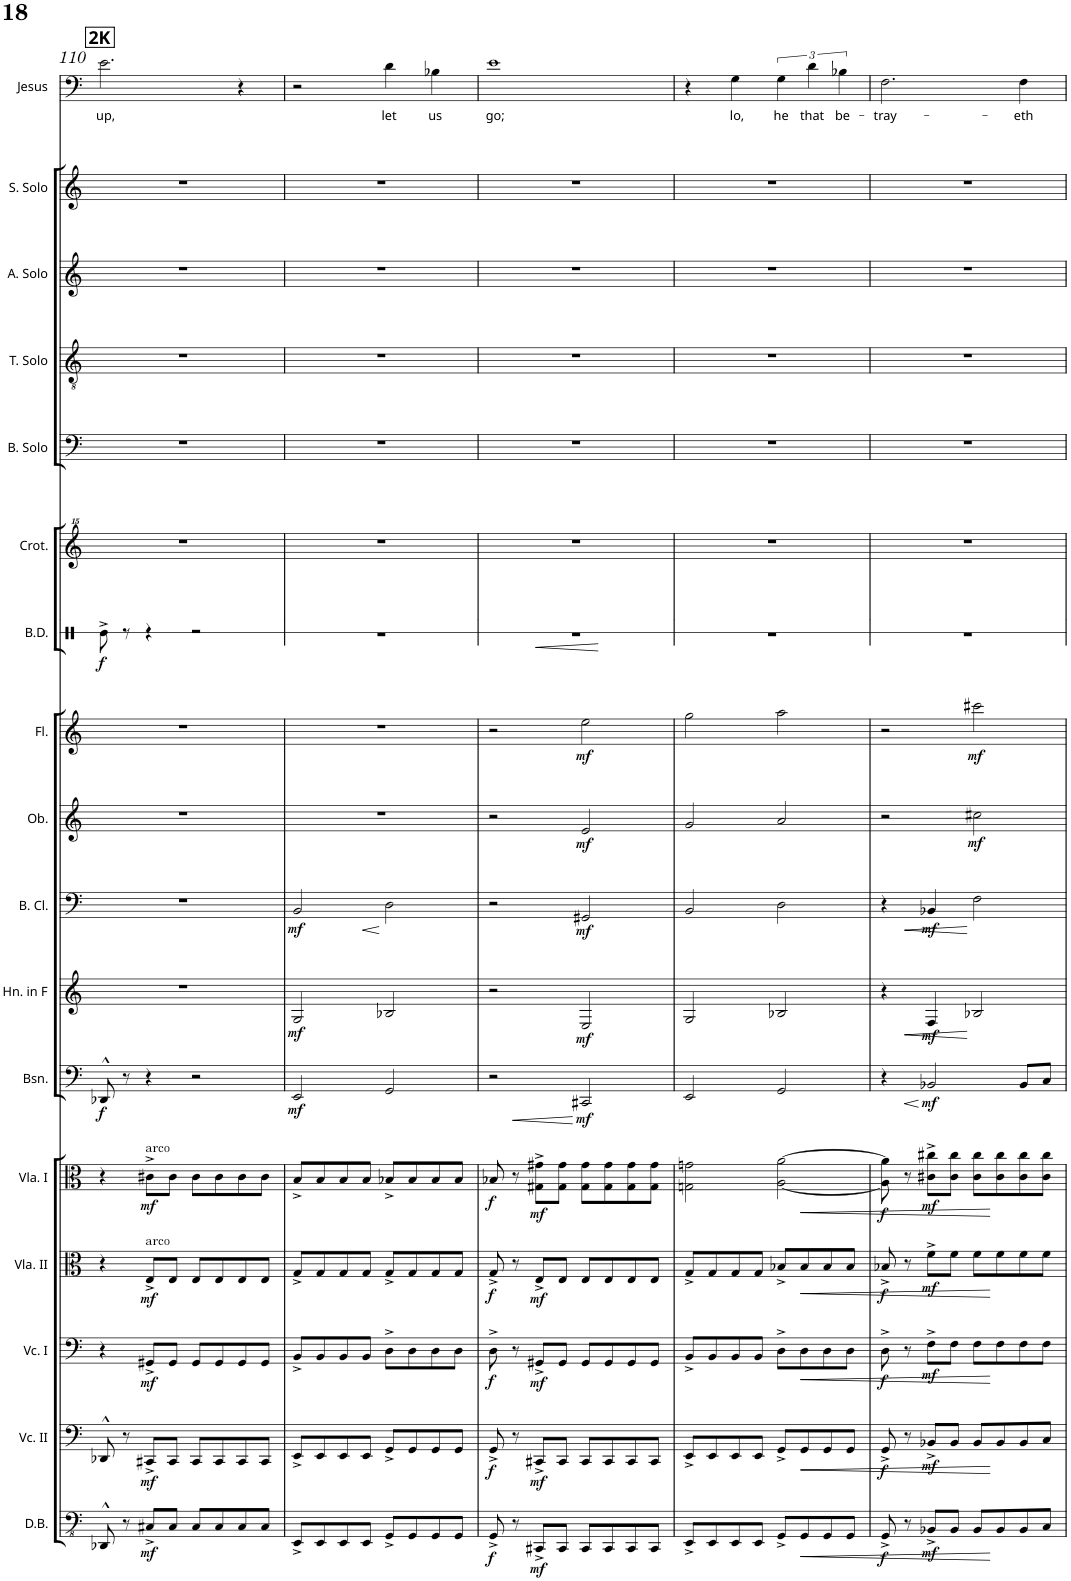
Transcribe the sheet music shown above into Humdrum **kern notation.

**kern	**dynam	**kern	**dynam	**kern	**dynam	**kern	**dynam	**kern	**dynam	**kern	**dynam	**kern	**dynam	**kern	**dynam	**kern	**dynam	**kern	**dynam	**kern	**dynam	**kern	**kern	**kern	**kern	**kern	**kern	**text
*part17	*part17	*part16	*part16	*part15	*part15	*part14	*part14	*part13	*part13	*part12	*part12	*part11	*part11	*part10	*part10	*part9	*part9	*part8	*part8	*part7	*part7	*part6	*part5	*part4	*part3	*part2	*part1	*part1
*staff17	*staff17	*staff16	*staff16	*staff15	*staff15	*staff14	*staff14	*staff13	*staff13	*staff12	*staff12	*staff11	*staff11	*staff10	*staff10	*staff9	*staff9	*staff8	*staff8	*staff7	*staff7	*staff6	*staff5	*staff4	*staff3	*staff2	*staff1	*staff1
*I"Double Bass	*	*I"Violoncello II	*	*I"Violoncello I	*	*I"Viola II	*	*I"Viola I	*	*I"Bassoon	*	*I"Horn in F	*	*I"Clarinet in Bb	*	*I"Oboe	*	*I"Flute	*	*I"Bass Drum	*	*I"Crotales	*I"Bass Solo	*I"Tenor Solo	*I"Alto Solo	*I"Soprano Solo	*I"Jesus (Baritone Solo)	*
*I'D.B.	*	*I'Vc. II	*	*I'Vc. I	*	*I'Vla. II	*	*I'Vla. I	*	*I'Bsn.	*	*I'Hn. in F	*	*I'Cl. in Bb	*	*I'Ob.	*	*I'Fl.	*	*I'B.D.	*	*I'Crot.	*I'B. Solo	*I'T. Solo	*I'A. Solo	*I'S. Solo	*I'Jesus	*
!!LO:PB:g=z
*clefFv4	*	*clefF4	*	*clefF4	*	*clefC3	*	*clefC3	*	*clefF4	*	*clefG2	*	*clefF4	*	*clefG2	*	*clefG2	*	*clefX	*	*clefG^^2	*clefF4	*clefGv2	*clefG2	*clefG2	*clefF4	*
*Trd7c12	*	*	*	*	*	*	*	*	*	*	*	*Trd4c7	*	*Trd1c2	*	*	*	*	*	*	*	*	*	*	*	*	*	*
*k[]	*	*k[]	*	*k[]	*	*k[]	*	*k[]	*	*k[]	*	*k[]	*	*k[]	*	*k[]	*	*k[]	*	*k[]	*	*k[]	*k[]	*k[]	*k[]	*k[]	*k[]	*
*M4/4	*	*M4/4	*	*M4/4	*	*M4/4	*	*M4/4	*	*M4/4	*	*M4/4	*	*M4/4	*	*M4/4	*	*M4/4	*	*M4/4	*	*M4/4	*M4/4	*M4/4	*M4/4	*M4/4	*M4/4	*
!!LO:REH:place=s1:a:B:cj:fs=14:t=2K
=110	=110	=110	=110	=110	=110	=110	=110	=110	=110	=110	=110	=110	=110	=110	=110	=110	=110	=110	=110	=110	=110	=110	=110	=110	=110	=110	=110	=110
!	!	!	!	!	!	!	!	!	!	!	!LO:DY:b	!	!	!	!	!	!	!	!	!	!LO:DY:b	!	!	!	!	!	!	!LO:LY:b
8DDD-X^^/	.	8DD-X^^/	.	4r	.	4r	.	4r	.	8DD-X^^/	f	1r	.	1r	.	1r	.	1r	.	8Re^\	f	1r	1r	1r	1r	1r	2.e\	up,
8r	.	8r	.	.	.	.	.	.	.	8r	.	.	.	.	.	.	.	.	.	8r	.	.	.	.	.	.	.	.
!	!	!	!	!	!	!	!	!LO:TX:a:t=arco	!	!	!	!	!	!	!	!	!	!	!	!	!	!	!	!	!	!	!	!
!	!	!	!	!	!	!LO:TX:a:t=arco	!	!	!	!	!	!	!	!	!	!	!	!	!	!	!	!	!	!	!	!	!	!
!	!LO:DY:b	!	!LO:DY:b	!	!LO:DY:b	!	!LO:DY:b	!	!LO:DY:b	!	!	!	!	!	!	!	!	!	!	!	!	!	!	!	!	!	!	!
8CC#X^/L	mf	8CC#X^/L	mf	8GG#X^/L	mf	8E^/L	mf	8c#X^\L	mf	4r	.	.	.	.	.	.	.	.	.	4r	.	.	.	.	.	.	.	.
8CC#/J	.	8CC#/J	.	8GG#/J	.	8E/J	.	8c#\J	.	.	.	.	.	.	.	.	.	.	.	.	.	.	.	.	.	.	.	.
8CC#/L	.	8CC#/L	.	8GG#/L	.	8E/L	.	8c#\L	.	2r	.	.	.	.	.	.	.	.	.	2r	.	.	.	.	.	.	.	.
8CC#/	.	8CC#/	.	8GG#/	.	8E/	.	8c#\	.	.	.	.	.	.	.	.	.	.	.	.	.	.	.	.	.	.	.	.
8CC#/	.	8CC#/	.	8GG#/	.	8E/	.	8c#\	.	.	.	.	.	.	.	.	.	.	.	.	.	.	.	.	.	.	4r	.
8CC#/J	.	8CC#/J	.	8GG#/J	.	8E/J	.	8c#\J	.	.	.	.	.	.	.	.	.	.	.	.	.	.	.	.	.	.	.	.
=111	=111	=111	=111	=111	=111	=111	=111	=111	=111	=111	=111	=111	=111	=111	=111	=111	=111	=111	=111	=111	=111	=111	=111	=111	=111	=111	=111	=111
!	!	!	!	!	!	!	!	!	!	!	!LO:DY:b	!	!LO:DY:b	!	!LO:DY:b	!	!	!	!	!	!	!	!	!	!	!	!	!
8EEE^/L	.	8EE^/L	.	8BB^/L	.	8G^/L	.	8B^/L	.	2EE/	mf	2G/	mf	2BB/	mf	1r	.	1r	.	1r	.	1r	1r	1r	1r	1r	2r	.
8EEE/	.	8EE/	.	8BB/	.	8G/	.	8B/	.	.	.	.	.	.	.	.	.	.	.	.	.	.	.	.	.	.	.	.
8EEE/	.	8EE/	.	8BB/	.	8G/	.	8B/	.	.	.	.	.	.	.	.	.	.	.	.	.	.	.	.	.	.	.	.
8EEE/J	.	8EE/J	.	8BB/J	.	8G/J	.	8B/J	.	.	.	.	.	.	.	.	.	.	.	.	.	.	.	.	.	.	.	.
!	!	!	!	!	!	!	!	!	!	!	!	!	!	!	!LO:HP:b	!	!	!	!	!	!	!	!	!	!	!	!	!LO:LY:b
8GGG^/L	.	8GG^/L	.	8D^\L	.	8G^/L	.	8B-X^/L	.	2GG/	.	2B-X/	.	2D\	<	.	.	.	.	.	.	.	.	.	.	.	4d\	let
8GGG/	.	8GG/	.	8D\	.	8G/	.	8B-/	.	.	.	.	.	.	.	.	.	.	.	.	.	.	.	.	.	.	.	.
!	!	!	!	!	!	!	!	!	!	!	!	!	!	!	!	!	!	!	!	!	!	!	!	!	!	!	!	!LO:LY:b
8GGG/	.	8GG/	.	8D\	.	8G/	.	8B-/	.	.	.	.	.	.	.	.	.	.	.	.	.	.	.	.	.	.	4B-X\	us
8GGG/J	.	8GG/J	.	8D\J	.	8G/J	.	8B-/J	.	.	.	.	.	.	.	.	.	.	.	.	.	.	.	.	.	.	.	.
=112	=112	=112	=112	=112	=112	=112	=112	=112	=112	=112	=112	=112	=112	=112	=112	=112	=112	=112	=112	=112	=112	=112	=112	=112	=112	=112	=112	=112
!	!LO:DY:b	!	!LO:DY:b	!	!LO:DY:b	!	!LO:DY:b	!	!LO:DY:b	!	!	!	!	!	!	!	!	!	!	!	!LO:HP:b	!	!	!	!	!	!	!LO:LY:b
8GGG^/	f	8GG^/	f	8D^\	f	8G^/	f	8B-X/	f	2r	.	2r	.	2r	.	2r	.	2r	.	1r	<	1r	1r	1r	1r	1r	1e	go;
8r	.	8r	.	8r	.	8r	.	8r	.	.	.	.	.	.	.	.	.	.	.	.	.	.	.	.	.	.	.	.
!	!LO:DY:b	!	!LO:DY:b	!	!LO:DY:b	!	!LO:DY:b	!	!	!	!	!	!	!	!	!	!	!	!	!	!	!	!	!	!	!	!	!
8CCC#X^/L	mf	8CC#X^/L	mf	8GG#X^/L	mf	8E^/L	mf	8G#X\^ 8g#X\^L	.	.	.	.	.	.	.	.	.	.	.	.	.	.	.	.	.	.	.	.
8CCC#/J	.	8CC#/J	.	8GG#/J	.	8E/J	.	8G#\ 8g#\J	.	.	.	.	.	.	.	.	.	.	.	.	.	.	.	.	.	.	.	.
!	!	!	!	!	!	!	!	!	!	!	!LO:HP:b	!	!	!	!	!	!	!	!	!	!	!	!	!	!	!	!	!
!	!	!	!	!	!	!	!	!	!	!	!LO:DY:n=1:b	!	!LO:DY:b	!	!LO:DY:b	!	!LO:DY:b	!	!LO:DY:b	!	!	!	!	!	!	!	!	!
8CCC#/L	.	8CC#/L	.	8GG#/L	.	8E/L	.	8G#\ 8g#\L	.	2CC#X/	< mf	2E/	mf	2GG#X/	mf	2e/	mf	2ee\	mf	.	.	.	.	.	.	.	.	.
8CCC#/	.	8CC#/	.	8GG#/	.	8E/	.	8G#\ 8g#\	.	.	.	.	.	.	.	.	.	.	.	.	.	.	.	.	.	.	.	.
8CCC#/	.	8CC#/	.	8GG#/	.	8E/	.	8G#\ 8g#\	.	.	.	.	.	.	.	.	.	.	.	.	.	.	.	.	.	.	.	.
8CCC#/J	.	8CC#/J	.	8GG#/J	.	8E/J	.	8G#\ 8g#\J	.	.	.	.	.	.	.	.	.	.	.	.	.	.	.	.	.	.	.	.
=113	=113	=113	=113	=113	=113	=113	=113	=113	=113	=113	=113	=113	=113	=113	=113	=113	=113	=113	=113	=113	=113	=113	=113	=113	=113	=113	=113	=113
8EEE^/L	.	8EE^/L	.	8BB^/L	.	8G^/L	.	2Gn\ 2gn\	.	2EE/	.	2G/	.	2BB/	.	2g/	.	2gg\	.	1r	.	1r	1r	1r	1r	1r	4r	.
8EEE/	.	8EE/	.	8BB/	.	8G/	.	.	.	.	.	.	.	.	.	.	.	.	.	.	.	.	.	.	.	.	.	.
!	!	!	!	!	!	!	!	!	!	!	!	!	!	!	!	!	!	!	!	!	!	!	!	!	!	!	!	!LO:LY:b
8EEE/	.	8EE/	.	8BB/	.	8G/	.	.	.	.	.	.	.	.	.	.	.	.	.	.	.	.	.	.	.	.	4G\	lo,
8EEE/J	.	8EE/J	.	8BB/J	.	8G/J	.	.	.	.	.	.	.	.	.	.	.	.	.	.	.	.	.	.	.	.	.	.
!	!	!	!	!	!	!	!	!	!	!	!	!	!	!	!	!	!	!	!	!	!	!	!	!	!	!	!	!LO:LY:b
8GGG^/L	.	8GG^/L	.	8D^\L	.	8B-X^/L	.	[2A\ [2a\	.	2GG/	.	2B-X/	.	2D\	.	2a/	.	2aa\	.	.	.	.	.	.	.	.	6G\	he
!	!	!	!	!	!LO:HP:b	!	!LO:HP:b	!	!	!	!	!	!	!	!	!	!	!	!	!	!	!	!	!	!	!	!	!
8GGG/	.	8GG/	.	8D\	<	8B-/	<	.	.	.	.	.	.	.	.	.	.	.	.	.	.	.	.	.	.	.	.	.
!	!	!	!	!	!	!	!	!	!	!	!	!	!	!	!	!	!	!	!	!	!	!	!	!	!	!	!	!LO:LY:b
.	.	.	.	.	.	.	.	.	.	.	.	.	.	.	.	.	.	.	.	.	.	.	.	.	.	.	6d\	that
8GGG/	.	8GG/	.	8D\	.	8B-/	.	.	.	.	.	.	.	.	.	.	.	.	.	.	.	.	.	.	.	.	.	.
!	!	!	!	!	!	!	!	!	!	!	!	!	!	!	!	!	!	!	!	!	!	!	!	!	!	!	!	!LO:LY:b
.	.	.	.	.	.	.	.	.	.	.	.	.	.	.	.	.	.	.	.	.	.	.	.	.	.	.	6B-X\	be-
8GGG/J	.	8GG/J	.	8D\J	.	8B-/J	.	.	.	.	.	.	.	.	.	.	.	.	.	.	.	.	.	.	.	.	.	.
.	.	.	.	.	.	.	.	.	.	.	.	.	.	.	.	.	.	.	.	.	[	.	.	.	.	.	.	.
=114	=114	=114	=114	=114	=114	=114	=114	=114	=114	=114	=114	=114	=114	=114	=114	=114	=114	=114	=114	=114	=114	=114	=114	=114	=114	=114	=114	=114
!	!LO:DY:b	!	!LO:DY:b	!	!LO:DY:b	!	!LO:DY:b	!	!LO:HP:b	!	!	!	!	!	!	!	!	!	!	!	!	!	!	!	!	!	!	!LO:LY:b
!	!	!	!	!	!	!	!	!	!LO:DY:n=1:b	!	!	!	!	!	!	!	!	!	!	!	!	!	!	!	!	!	!	!
8GGG^/	f	8GG^/	f	8D^\	f	8B-X^/	f	8A\] 8a\]	< f	4r	.	4r	.	4r	.	2r	.	2r	.	1r	.	1r	1r	1r	1r	1r	2.F\	tray-
8r	.	8r	.	8r	.	8r	.	8r	.	.	.	.	.	.	.	.	.	.	.	.	.	.	.	.	.	.	.	.
!	!LO:DY:b	!	!LO:DY:b	!	!LO:DY:b	!	!LO:DY:b	!	!LO:DY:n=2:b	!	!LO:DY:n=1:b	!	!LO:DY:b	!	!LO:DY:b	!	!	!	!	!	!	!	!	!	!	!	!	!
8BBB-X^/L	mf	8BB-X^/L	mf	8F^\L	mf	8f^\L	mf	8c#X\^ 8cc#X\^L	mf	2BB-X/	[ mf	4F/	mf	4BB-X/	mf	.	.	.	.	.	.	.	.	.	.	.	.	.
8BBB-/J	.	8BB-/J	.	8F\J	.	8f\J	.	8c#\ 8cc#\J	.	.	.	.	.	.	.	.	.	.	.	.	.	.	.	.	.	.	.	.
!	!	!	!	!	!	!	!	!	!	!	!	!	!	!	!	!	!LO:DY:b	!	!LO:DY:b	!	!	!	!	!	!	!	!	!
8BBB-/L	.	8BB-/L	.	8F\L	.	8f\L	.	8c#\ 8cc#\L	.	.	.	2B-X/	.	2F\	[	2cc#X\	mf	2ccc#X\	mf	.	.	.	.	.	.	.	.	.
8BBB-/	.	8BB-/	.	8F\	[	8f\	[	8c#\ 8cc#\	[	.	.	.	.	.	.	.	.	.	.	.	.	.	.	.	.	.	.	.
!	!	!	!	!	!	!	!	!	!	!	!	!	!	!	!	!	!	!	!	!	!	!	!	!	!	!	!	!LO:LY:b
8BBB-/	.	8BB-/	.	8F\	.	8f\	.	8c#\ 8cc#\	.	8BB-/L	.	.	.	.	.	.	.	.	.	.	.	.	.	.	.	.	4F\	-eth
8CC/J	.	8C/J	.	8F\J	.	8f\J	.	8c#\ 8cc#\J	.	8C/J	.	.	.	.	.	.	.	.	.	.	.	.	.	.	.	.	.	.
=	=	=	=	=	=	=	=	=	=	=	=	=	=	=	=	=	=	=	=	=	=	=	=	=	=	=	=	=
*-	*-	*-	*-	*-	*-	*-	*-	*-	*-	*-	*-	*-	*-	*-	*-	*-	*-	*-	*-	*-	*-	*-	*-	*-	*-	*-	*-	*-
